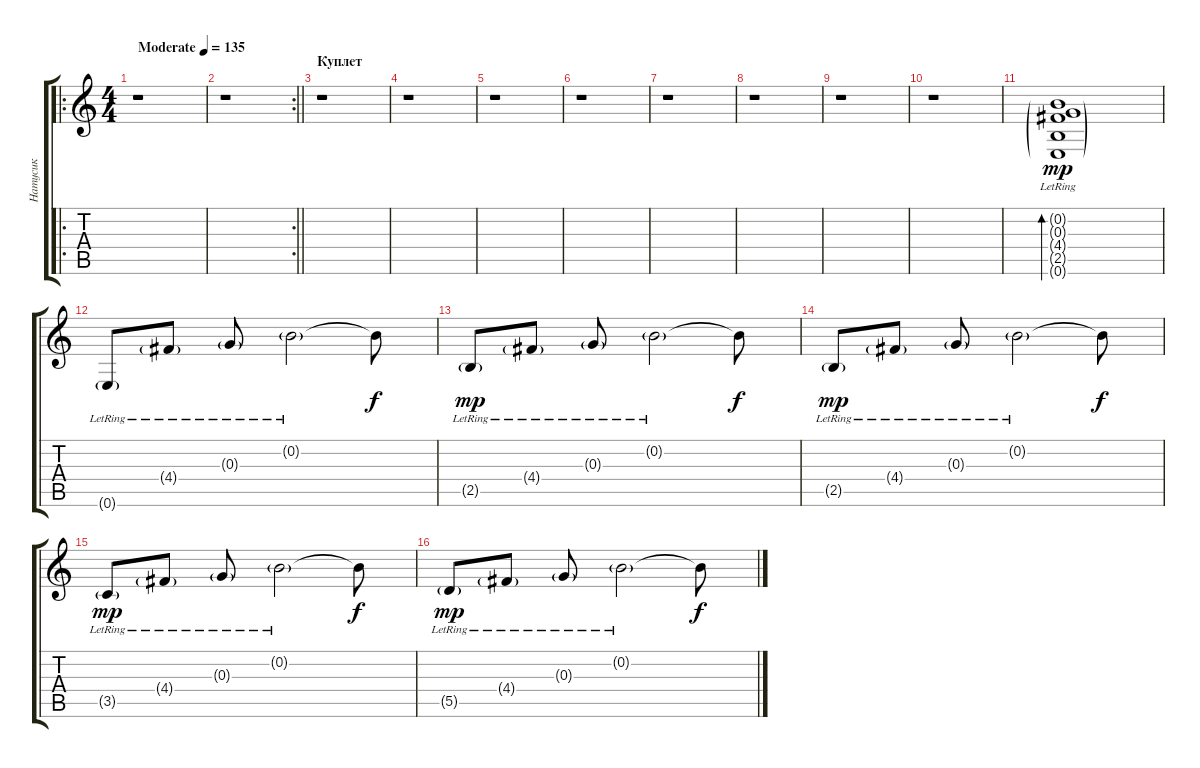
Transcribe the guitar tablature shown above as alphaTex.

\track ("Натусик" "Натусик") {instrument electricguitarclean}
\staff {score tabs}
\tuning (E4 B3 G3 D3 A2 E2) {hide}
\ro
\ts (4 4)
\tempo (135 "Moderate")
\clef g2
\ks c
r.1{dy mp instrument electricguitarclean} |
\rc 2
\barLineRight lightlight
r.1 |
\section ("" "Куплет")
r.1 |
r.1 |
r.1 |
r.1 |
r.1 |
r.1 |
r.1 |
r.1 |
(0.2{g lr} 0.3{g lr} 4.4{g lr} 2.5{g lr} 0.6{g lr}).1{bd 240} |
0.6{g lr}.8 4.4{g lr}.8 0.3{g lr}.8 0.2{g lr}.2 0.2{t}.8{dy f} |
2.5{g lr}.8{dy mp} 4.4{g lr}.8 0.3{g lr}.8 0.2{g lr}.2 0.2{t}.8{dy f} |
2.5{g lr}.8{dy mp} 4.4{g lr}.8 0.3{g lr}.8 0.2{g lr}.2 0.2{t}.8{dy f} |
3.5{g lr}.8{dy mp} 4.4{g lr}.8 0.3{g lr}.8 0.2{g lr}.2 0.2{t}.8{dy f} |
5.5{g lr}.8{dy mp} 4.4{g lr}.8 0.3{g lr}.8 0.2{g lr}.2 0.2{t}.8{dy f}
